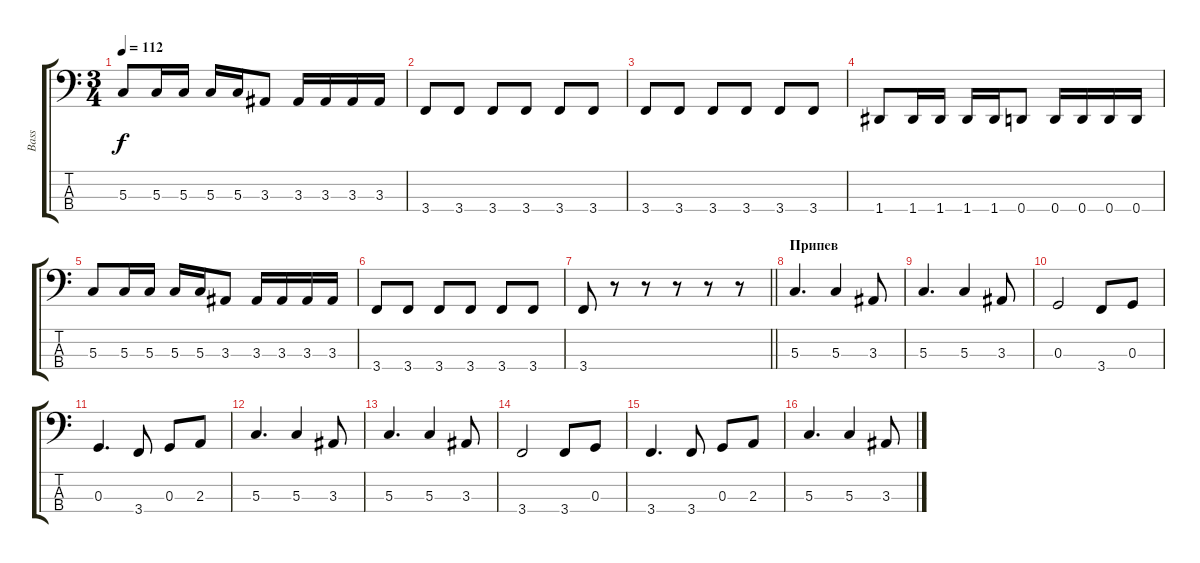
\track ("Bass" "Bass") {instrument electricbassfinger}
\staff {score tabs}
\tuning (F2 C2 G1 D1) {hide}
\ts (3 4)
\tempo 112
\clef f4
\ks c
5.3.8{dy f} 5.3.16 5.3.16 5.3.16 5.3.16 3.3.8 3.3.16 3.3.16 3.3.16 3.3.16 |
3.4.8 3.4.8 3.4.8 3.4.8 3.4.8 3.4.8 |
3.4.8 3.4.8 3.4.8 3.4.8 3.4.8 3.4.8 |
1.4.8 1.4.16 1.4.16 1.4.16 1.4.16 0.4.8 0.4.16 0.4.16 0.4.16 0.4.16 |
5.3.8 5.3.16 5.3.16 5.3.16 5.3.16 3.3.8 3.3.16 3.3.16 3.3.16 3.3.16 |
3.4.8 3.4.8 3.4.8 3.4.8 3.4.8 3.4.8 |
\barLineRight lightlight
3.4.8 r.8 r.8 r.8 r.8 r.8 |
\section ("" "Припев")
5.3.4{d} 5.3.4 3.3.8 |
5.3.4{d} 5.3.4 3.3.8 |
0.3.2 3.4.8 0.3.8 |
0.3.4{d} 3.4.8 0.3.8 2.3.8 |
5.3.4{d} 5.3.4 3.3.8 |
5.3.4{d} 5.3.4 3.3.8 |
3.4.2 3.4.8 0.3.8 |
3.4.4{d} 3.4.8 0.3.8 2.3.8 |
5.3.4{d} 5.3.4 3.3.8
